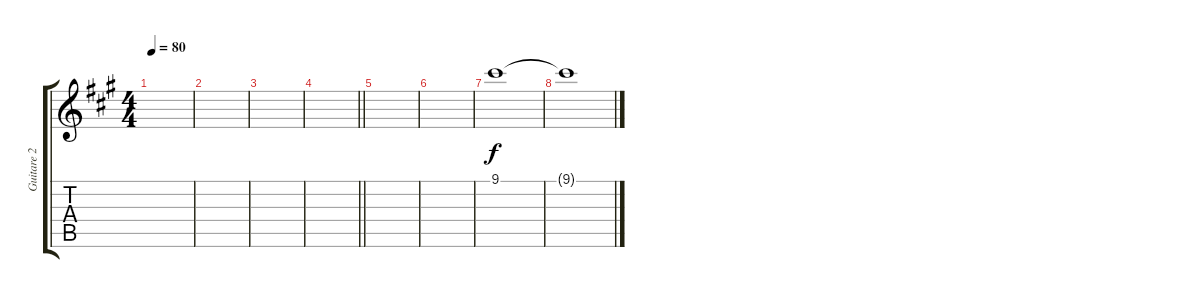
\track ("Guitare 2" "Guitare 2") {instrument distortionguitar}
\staff {score tabs}
\tuning (E4 B3 G3 D3 A2 E2) {hide}
\ts (4 4)
\tempo 80
\clef g2
\ks a
|
|
|
\barLineRight lightlight
|
|
|
9.1.1 |
9.1{t}.1
